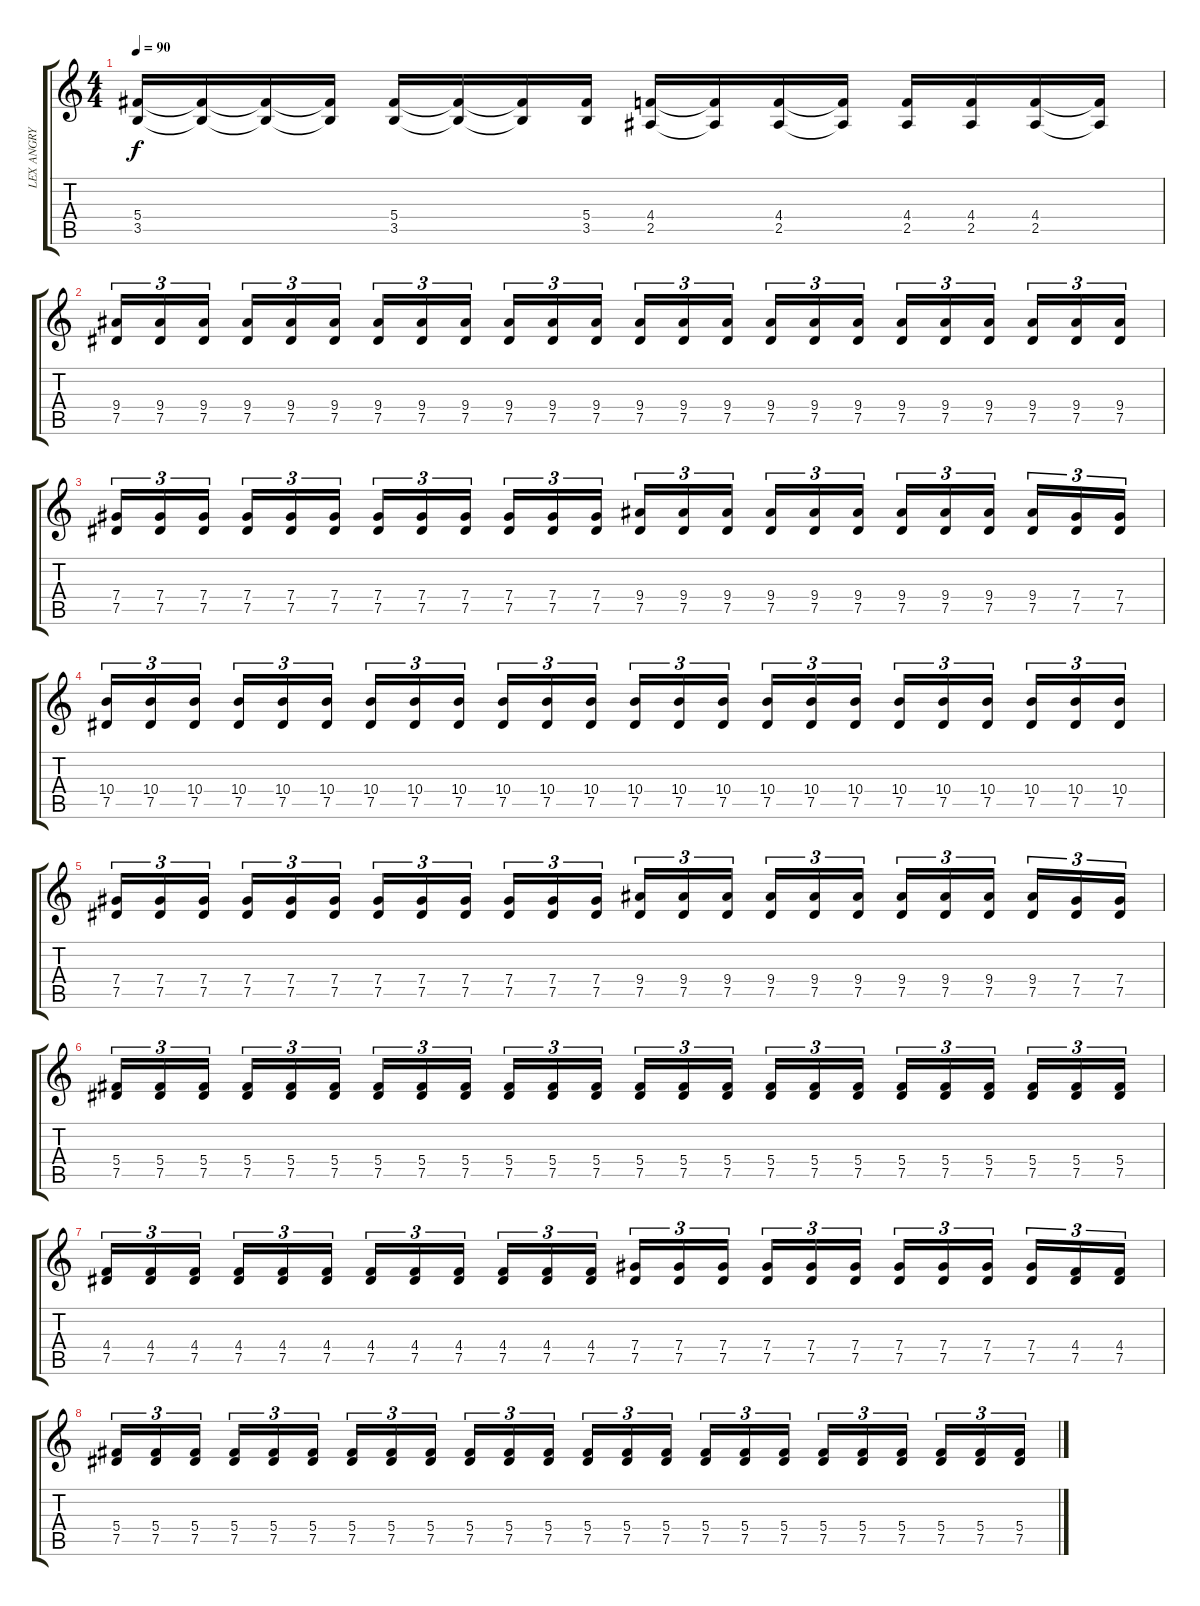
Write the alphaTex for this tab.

\track ("LEX ANGRY" "LEX ANGRY") {instrument distortionguitar}
\staff {score tabs}
\tuning (Eb4 Bb3 Gb3 Db3 Ab2 Eb2) {hide}
\ts (4 4)
\tempo 90
\clef g2
\ks c
(5.4 3.5).16{dy f} (5.4{t} 3.5{t}).16 (5.4{t} 3.5{t}).16 (5.4{t} 3.5{t}).16 (5.4 3.5).16 (5.4{t} 3.5{t}).16 (5.4{t} 3.5{t}).16 (5.4 3.5).16 (4.4 2.5).16 (4.4{t} 2.5{t}).16 (4.4 2.5).16 (4.4{t} 2.5{t}).16 (4.4 2.5).16 (4.4 2.5).16 (4.4 2.5).16 (4.4{t} 2.5{t}).16 |
(9.4 7.5).16{tu (3 2)} (9.4 7.5).16{tu (3 2)} (9.4 7.5).16{tu (3 2) beam splitsecondary} (9.4 7.5).16{tu (3 2)} (9.4 7.5).16{tu (3 2)} (9.4 7.5).16{tu (3 2)} (9.4 7.5).16{tu (3 2)} (9.4 7.5).16{tu (3 2)} (9.4 7.5).16{tu (3 2) beam splitsecondary} (9.4 7.5).16{tu (3 2)} (9.4 7.5).16{tu (3 2)} (9.4 7.5).16{tu (3 2)} (9.4 7.5).16{tu (3 2)} (9.4 7.5).16{tu (3 2)} (9.4 7.5).16{tu (3 2) beam splitsecondary} (9.4 7.5).16{tu (3 2)} (9.4 7.5).16{tu (3 2)} (9.4 7.5).16{tu (3 2)} (9.4 7.5).16{tu (3 2)} (9.4 7.5).16{tu (3 2)} (9.4 7.5).16{tu (3 2) beam splitsecondary} (9.4 7.5).16{tu (3 2)} (9.4 7.5).16{tu (3 2)} (9.4 7.5).16{tu (3 2)} |
(7.4 7.5).16{tu (3 2)} (7.4 7.5).16{tu (3 2)} (7.4 7.5).16{tu (3 2) beam splitsecondary} (7.4 7.5).16{tu (3 2)} (7.4 7.5).16{tu (3 2)} (7.4 7.5).16{tu (3 2)} (7.4 7.5).16{tu (3 2)} (7.4 7.5).16{tu (3 2)} (7.4 7.5).16{tu (3 2) beam splitsecondary} (7.4 7.5).16{tu (3 2)} (7.4 7.5).16{tu (3 2)} (7.4 7.5).16{tu (3 2)} (9.4 7.5).16{tu (3 2)} (9.4 7.5).16{tu (3 2)} (9.4 7.5).16{tu (3 2) beam splitsecondary} (9.4 7.5).16{tu (3 2)} (9.4 7.5).16{tu (3 2)} (9.4 7.5).16{tu (3 2)} (9.4 7.5).16{tu (3 2)} (9.4 7.5).16{tu (3 2)} (9.4 7.5).16{tu (3 2) beam splitsecondary} (9.4 7.5).16{tu (3 2)} (7.4 7.5).16{tu (3 2)} (7.4 7.5).16{tu (3 2)} |
(10.4 7.5).16{tu (3 2)} (10.4 7.5).16{tu (3 2)} (10.4 7.5).16{tu (3 2) beam splitsecondary} (10.4 7.5).16{tu (3 2)} (10.4 7.5).16{tu (3 2)} (10.4 7.5).16{tu (3 2)} (10.4 7.5).16{tu (3 2)} (10.4 7.5).16{tu (3 2)} (10.4 7.5).16{tu (3 2) beam splitsecondary} (10.4 7.5).16{tu (3 2)} (10.4 7.5).16{tu (3 2)} (10.4 7.5).16{tu (3 2)} (10.4 7.5).16{tu (3 2)} (10.4 7.5).16{tu (3 2)} (10.4 7.5).16{tu (3 2) beam splitsecondary} (10.4 7.5).16{tu (3 2)} (10.4 7.5).16{tu (3 2)} (10.4 7.5).16{tu (3 2)} (10.4 7.5).16{tu (3 2)} (10.4 7.5).16{tu (3 2)} (10.4 7.5).16{tu (3 2) beam splitsecondary} (10.4 7.5).16{tu (3 2)} (10.4 7.5).16{tu (3 2)} (10.4 7.5).16{tu (3 2)} |
(7.4 7.5).16{tu (3 2)} (7.4 7.5).16{tu (3 2)} (7.4 7.5).16{tu (3 2) beam splitsecondary} (7.4 7.5).16{tu (3 2)} (7.4 7.5).16{tu (3 2)} (7.4 7.5).16{tu (3 2)} (7.4 7.5).16{tu (3 2)} (7.4 7.5).16{tu (3 2)} (7.4 7.5).16{tu (3 2) beam splitsecondary} (7.4 7.5).16{tu (3 2)} (7.4 7.5).16{tu (3 2)} (7.4 7.5).16{tu (3 2)} (9.4 7.5).16{tu (3 2)} (9.4 7.5).16{tu (3 2)} (9.4 7.5).16{tu (3 2) beam splitsecondary} (9.4 7.5).16{tu (3 2)} (9.4 7.5).16{tu (3 2)} (9.4 7.5).16{tu (3 2)} (9.4 7.5).16{tu (3 2)} (9.4 7.5).16{tu (3 2)} (9.4 7.5).16{tu (3 2) beam splitsecondary} (9.4 7.5).16{tu (3 2)} (7.4 7.5).16{tu (3 2)} (7.4 7.5).16{tu (3 2)} |
(5.4 7.5).16{tu (3 2)} (5.4 7.5).16{tu (3 2)} (5.4 7.5).16{tu (3 2) beam splitsecondary} (5.4 7.5).16{tu (3 2)} (5.4 7.5).16{tu (3 2)} (5.4 7.5).16{tu (3 2)} (5.4 7.5).16{tu (3 2)} (5.4 7.5).16{tu (3 2)} (5.4 7.5).16{tu (3 2) beam splitsecondary} (5.4 7.5).16{tu (3 2)} (5.4 7.5).16{tu (3 2)} (5.4 7.5).16{tu (3 2)} (5.4 7.5).16{tu (3 2)} (5.4 7.5).16{tu (3 2)} (5.4 7.5).16{tu (3 2) beam splitsecondary} (5.4 7.5).16{tu (3 2)} (5.4 7.5).16{tu (3 2)} (5.4 7.5).16{tu (3 2)} (5.4 7.5).16{tu (3 2)} (5.4 7.5).16{tu (3 2)} (5.4 7.5).16{tu (3 2) beam splitsecondary} (5.4 7.5).16{tu (3 2)} (5.4 7.5).16{tu (3 2)} (5.4 7.5).16{tu (3 2)} |
(4.4 7.5).16{tu (3 2)} (4.4 7.5).16{tu (3 2)} (4.4 7.5).16{tu (3 2) beam splitsecondary} (4.4 7.5).16{tu (3 2)} (4.4 7.5).16{tu (3 2)} (4.4 7.5).16{tu (3 2)} (4.4 7.5).16{tu (3 2)} (4.4 7.5).16{tu (3 2)} (4.4 7.5).16{tu (3 2) beam splitsecondary} (4.4 7.5).16{tu (3 2)} (4.4 7.5).16{tu (3 2)} (4.4 7.5).16{tu (3 2)} (7.4 7.5).16{tu (3 2)} (7.4 7.5).16{tu (3 2)} (7.4 7.5).16{tu (3 2) beam splitsecondary} (7.4 7.5).16{tu (3 2)} (7.4 7.5).16{tu (3 2)} (7.4 7.5).16{tu (3 2)} (7.4 7.5).16{tu (3 2)} (7.4 7.5).16{tu (3 2)} (7.4 7.5).16{tu (3 2) beam splitsecondary} (7.4 7.5).16{tu (3 2)} (4.4 7.5).16{tu (3 2)} (4.4 7.5).16{tu (3 2)} |
(5.4 7.5).16{tu (3 2)} (5.4 7.5).16{tu (3 2)} (5.4 7.5).16{tu (3 2) beam splitsecondary} (5.4 7.5).16{tu (3 2)} (5.4 7.5).16{tu (3 2)} (5.4 7.5).16{tu (3 2)} (5.4 7.5).16{tu (3 2)} (5.4 7.5).16{tu (3 2)} (5.4 7.5).16{tu (3 2) beam splitsecondary} (5.4 7.5).16{tu (3 2)} (5.4 7.5).16{tu (3 2)} (5.4 7.5).16{tu (3 2)} (5.4 7.5).16{tu (3 2)} (5.4 7.5).16{tu (3 2)} (5.4 7.5).16{tu (3 2) beam splitsecondary} (5.4 7.5).16{tu (3 2)} (5.4 7.5).16{tu (3 2)} (5.4 7.5).16{tu (3 2)} (5.4 7.5).16{tu (3 2)} (5.4 7.5).16{tu (3 2)} (5.4 7.5).16{tu (3 2) beam splitsecondary} (5.4 7.5).16{tu (3 2)} (5.4 7.5).16{tu (3 2)} (5.4 7.5).16{tu (3 2)}
